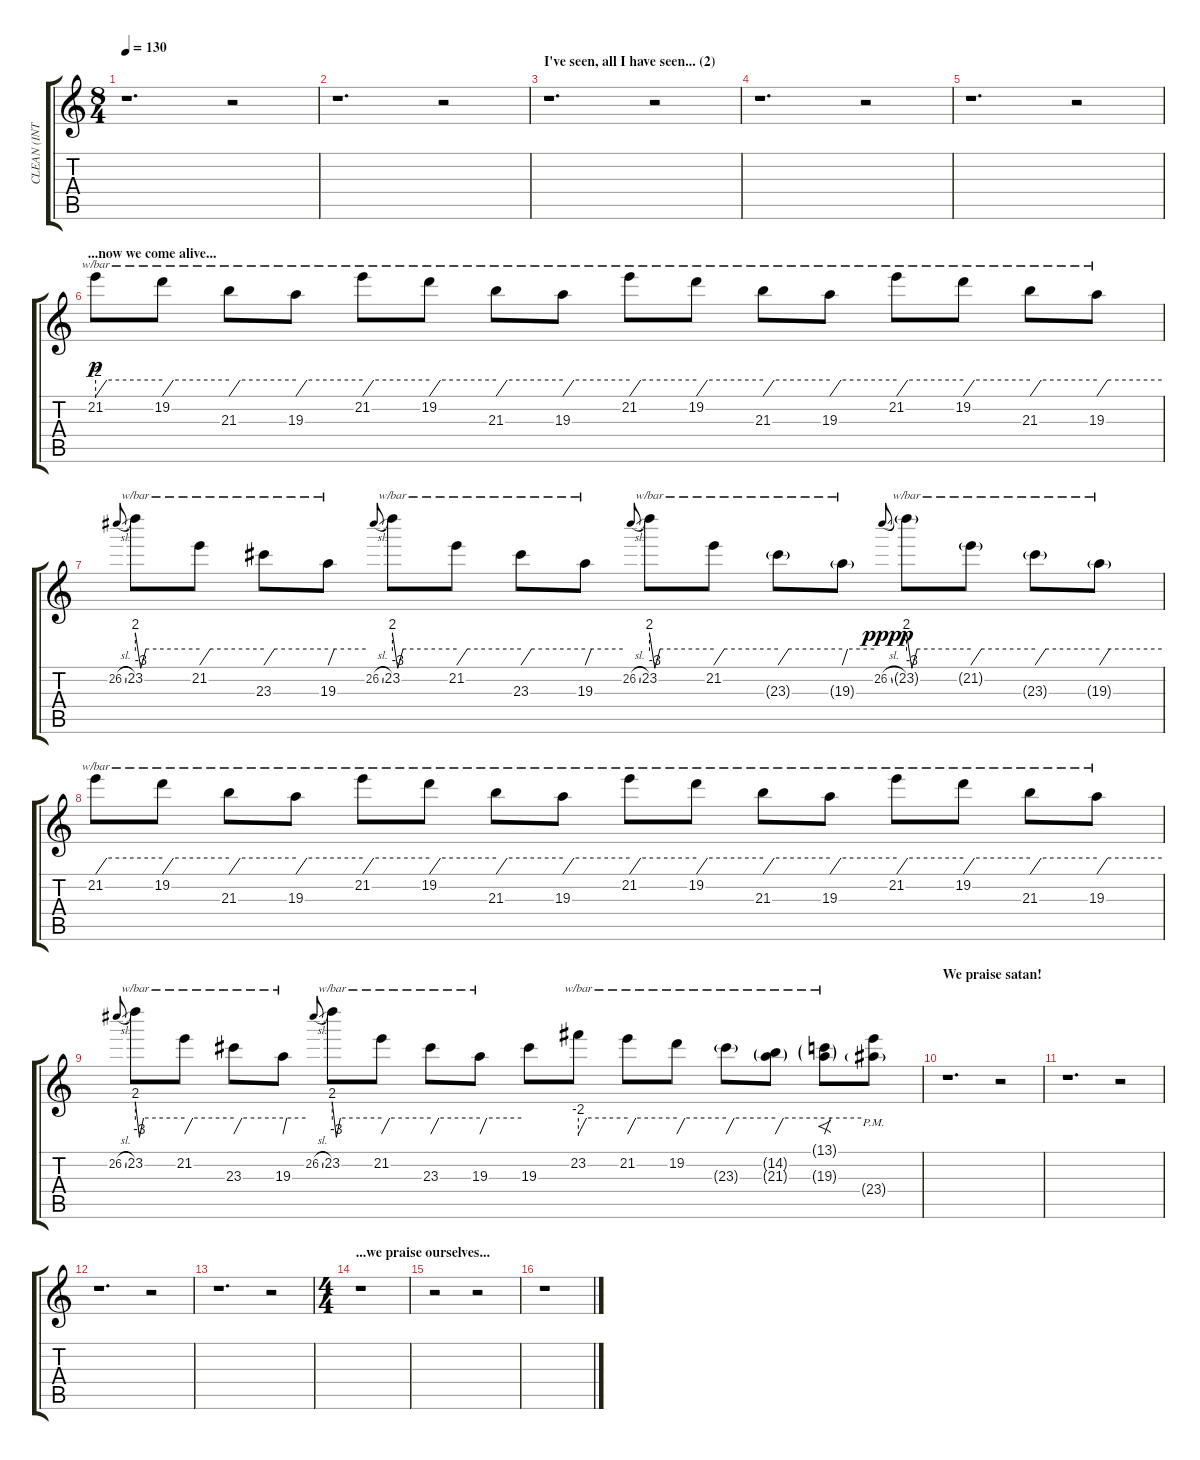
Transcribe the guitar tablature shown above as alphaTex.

\track ("CLEAN (INTRO)" "CLEAN (INT") {instrument electricguitarmuted}
\staff {score tabs}
\tuning (Eb4 B3 Gb3 B2 Gb2 B1) {hide}
\ts (8 4)
\tempo 130
\clef g2
\ks c
r.1{d dy p} r.2 |
r.1{d} r.2 |
\section ("" "I've seen, all I have seen... (2)")
r.1{d} r.2 |
r.1{d} r.2 |
r.1{d} r.2 |
\section ("" "...now we come alive...")
21.2.8{tbe (custom default 0 -8 10 0 60 0)} 19.2.8{tbe (custom default 0 -8 10 0 60 0)} 21.3.8{tbe (custom default 0 -8 10 0 60 0)} 19.3.8{tbe (custom default 0 -8 10 0 60 0)} 21.2.8{tbe (custom default 0 -8 10 0 60 0)} 19.2.8{tbe (custom default 0 -8 10 0 60 0)} 21.3.8{tbe (custom default 0 -8 10 0 60 0)} 19.3.8{tbe (custom default 0 -8 10 0 60 0)} 21.2.8{tbe (custom default 0 -8 10 0 60 0)} 19.2.8{tbe (custom default 0 -8 10 0 60 0)} 21.3.8{tbe (custom default 0 -8 10 0 60 0)} 19.3.8{tbe (custom default 0 -8 10 0 60 0)} 21.2.8{tbe (custom default 0 -8 10 0 60 0)} 19.2.8{tbe (custom default 0 -8 10 0 60 0)} 21.3.8{tbe (custom default 0 -8 10 0 60 0)} 19.3.8{tbe (custom default 0 -8 10 0 60 0)} |
26.2{sl}.8{gr onbeat} 23.2.8{tbe (custom default 0 8 5 -12 10 0 60 0)} 21.2.8{tbe (custom default 0 -8 10 0 60 0)} 23.3.8{tbe (custom default 0 -8 10 0 60 0)} 19.3.8{tbe (custom default 0 -8 10 0 60 0)} 26.2{sl}.8{gr onbeat} 23.2.8{tbe (custom default 0 8 5 -12 10 0 60 0)} 21.2.8{tbe (custom default 0 -8 10 0 60 0)} 23.3.8{tbe (custom default 0 -8 10 0 60 0)} 19.3.8{tbe (custom default 0 -8 10 0 60 0)} 26.2{sl}.8{gr onbeat} 23.2.8{tbe (custom default 0 8 5 -12 10 0 60 0)} 21.2.8{tbe (custom default 0 -8 10 0 60 0)} 23.3{g}.8{tbe (custom default 0 -8 10 0 60 0)} 19.3{g}.8{tbe (custom default 0 -8 10 0 60 0)} 26.2{sl}.8{gr onbeat dy ppp} 23.2{g}.8{tbe (custom default 0 8 5 -12 10 0 60 0) dy p} 21.2{g}.8{tbe (custom default 0 -8 10 0 60 0)} 23.3{g}.8{tbe (custom default 0 -8 10 0 60 0)} 19.3{g}.8{tbe (custom default 0 -8 10 0 60 0)} |
21.2.8{tbe (custom default 0 -8 10 0 60 0)} 19.2.8{tbe (custom default 0 -8 10 0 60 0)} 21.3.8{tbe (custom default 0 -8 10 0 60 0)} 19.3.8{tbe (custom default 0 -8 10 0 60 0)} 21.2.8{tbe (custom default 0 -8 10 0 60 0)} 19.2.8{tbe (custom default 0 -8 10 0 60 0)} 21.3.8{tbe (custom default 0 -8 10 0 60 0)} 19.3.8{tbe (custom default 0 -8 10 0 60 0)} 21.2.8{tbe (custom default 0 -8 10 0 60 0)} 19.2.8{tbe (custom default 0 -8 10 0 60 0)} 21.3.8{tbe (custom default 0 -8 10 0 60 0)} 19.3.8{tbe (custom default 0 -8 10 0 60 0)} 21.2.8{tbe (custom default 0 -8 10 0 60 0)} 19.2.8{tbe (custom default 0 -8 10 0 60 0)} 21.3.8{tbe (custom default 0 -8 10 0 60 0)} 19.3.8{tbe (custom default 0 -8 10 0 60 0)} |
26.2{sl}.8{gr onbeat} 23.2.8{tbe (custom default 0 8 5 -12 10 0 60 0)} 21.2.8{tbe (custom default 0 -8 10 0 60 0)} 23.3.8{tbe (custom default 0 -8 10 0 60 0)} 19.3.8{tbe (custom default 0 -8 10 0 60 0)} 26.2{sl}.8{gr onbeat} 23.2.8{tbe (custom default 0 8 5 -12 10 0 60 0)} 21.2.8{tbe (custom default 0 -8 10 0 60 0)} 23.3.8{tbe (custom default 0 -8 10 0 60 0)} 19.3.8{tbe (custom default 0 -8 10 0 60 0)} 19.3.8 23.2.8{tbe (custom default 0 -8 10 0 60 0)} 21.2.8{tbe (custom default 0 -8 10 0 60 0)} 19.2.8{tbe (custom default 0 -8 10 0 60 0)} 23.3{g}.8{tbe (custom default 0 -8 10 0 60 0)} (14.2{g} 21.3{g}).8{tbe (custom default 0 -8 10 0 60 0)} (13.1{g} 19.3{g}).8{f tbe (custom default 0 -8 10 0 60 0)} (13.1{t} 23.4{g pm}).8 |
\section ("" "We praise satan!")
r.1{d} r.2 |
r.1{d} r.2 |
r.1{d} r.2 |
r.1{d} r.2 |
\ts (4 4)
\section ("" "...we praise ourselves...")
r.1 |
r.2 r.2 |
r.1
